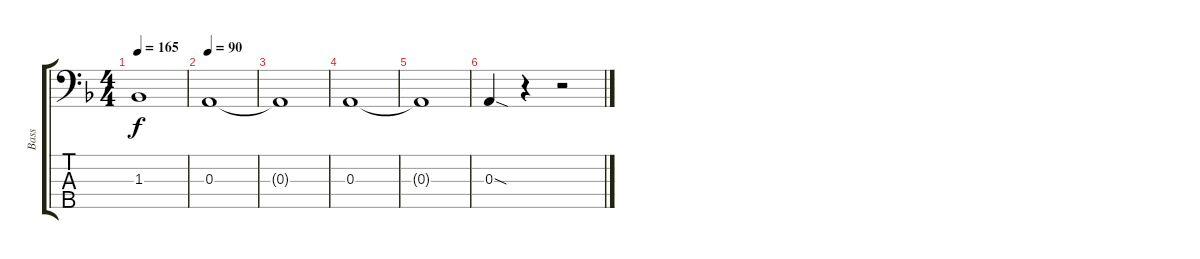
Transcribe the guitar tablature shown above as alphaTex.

\track ("Bass" "Bass") {instrument electricbassfinger}
\staff {score tabs}
\tuning (G2 D2 A1 E1 B0) {hide}
\ts (4 4)
\tempo 165
\clef f4
\ks f
1.3{t}.1{dy f} |
\tempo 90
0.3.1 |
0.3{t}.1 |
0.3.1 |
0.3{t}.1 |
0.3{sod}.4 r.4 r.2
